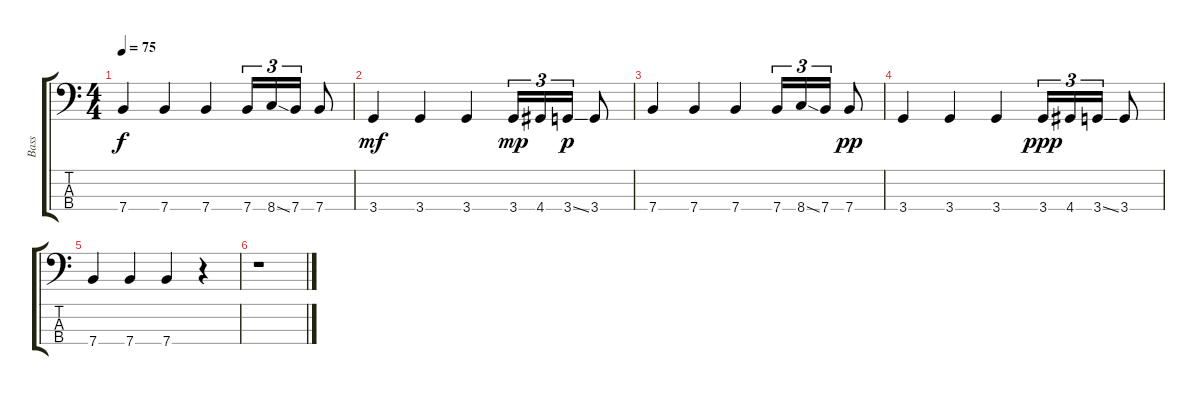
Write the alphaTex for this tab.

\track ("Bass" "Bass") {instrument electricbasspick}
\staff {score tabs}
\tuning (G2 D2 A1 E1) {hide}
\ts (4 4)
\tempo 75
\clef f4
\ks c
7.4.4{dy f} 7.4.4 7.4.4 7.4.16{tu (3 2)} 8.4{ss}.16{tu (3 2)} 7.4.16{tu (3 2)} 7.4.8 |
3.4.4{dy mf} 3.4.4 3.4.4 3.4.16{tu (3 2) dy mp} 4.4.16{tu (3 2)} 3.4{ss}.16{tu (3 2) dy p} 3.4.8 |
7.4.4 7.4.4 7.4.4 7.4.16{tu (3 2)} 8.4{ss}.16{tu (3 2)} 7.4.16{tu (3 2)} 7.4.8{dy pp} |
3.4.4 3.4.4 3.4.4 3.4.16{tu (3 2) dy ppp} 4.4.16{tu (3 2)} 3.4{ss}.16{tu (3 2)} 3.4.8 |
7.4.4 7.4.4 7.4.4 r.4 |
r.1
